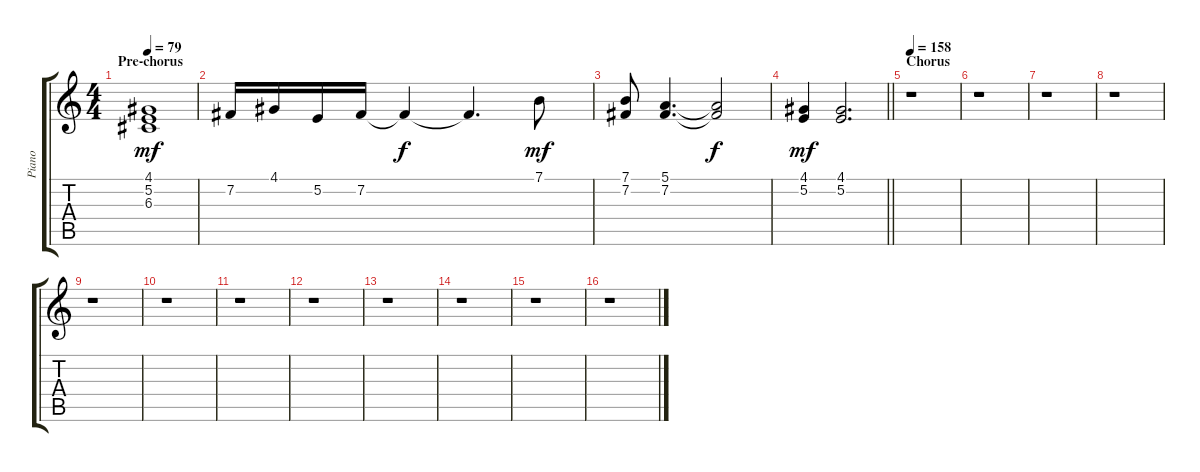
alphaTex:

\track ("Piano" "Piano") {instrument acousticgrandpiano}
\staff {score tabs}
\tuning (E4 B3 G3 D3 A2 E2) {hide}
\ts (4 4)
\section ("" "Pre-chorus")
\tempo 79
\clef g2
\ks c
(4.1 5.2 6.3).1{dy mf} |
7.2.16 4.1.16 5.2.16 7.2.16 7.2{t}.4{dy f} 7.2{t}.4{d} 7.1.8{dy mf} |
(7.1 7.2).8 (5.1 7.2).4{d} (5.1{t} 7.2{t}).2{dy f} |
\barLineRight lightlight
(4.1 5.2).4{dy mf} (4.1 5.2).2{d} |
\section ("" "Chorus")
\tempo 158
r.1 |
r.1 |
r.1 |
r.1 |
r.1 |
r.1 |
r.1 |
r.1 |
r.1 |
r.1 |
r.1 |
r.1
